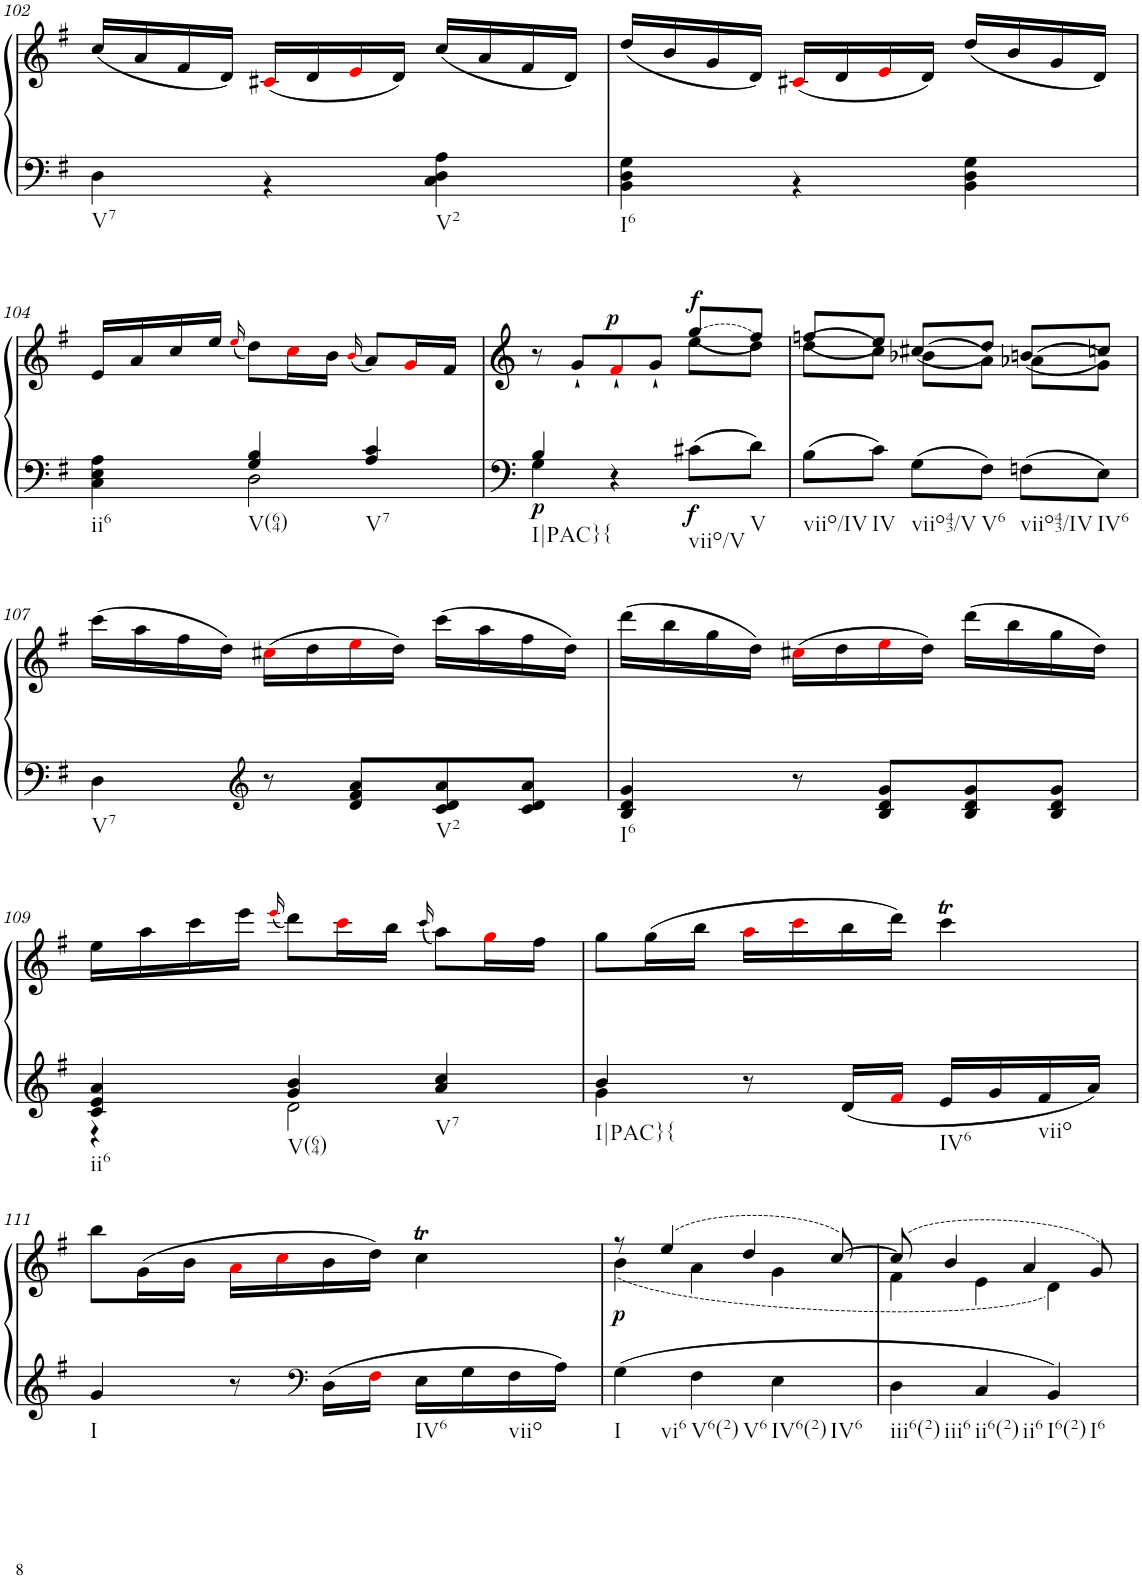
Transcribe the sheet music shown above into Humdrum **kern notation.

**kern	**kern	**dynam
*part1	*part1	*part1
*staff2	*staff1	*staff1/2
*I"Klavier linke Hand	*	*
!!LO:PB:g=z
*clefF4	*clefG2	*
*k[f#]	*k[f#]	*
*M3/4	*M3/4	*
=102	=102	=102
*^	*	*
!LO:TX:b:t=V7	!	!	!
!LO:TX:b:t=V2	!	!	!
2.ryy	4D\	(16cc/LL	.
.	.	16a/	.
.	.	16f#/	.
.	.	16d/JJ)	.
.	4r	(16c#Xi/LL	.
.	.	16d/	.
.	.	16ei/	.
.	.	16d/JJ)	.
.	4C\ 4D\ 4A\	(16cc/LL	.
.	.	16a/	.
.	.	16f#/	.
.	.	16d/JJ)	.
=103	=103	=103	=103
!LO:TX:b:t=I6	!	!	!
2.ryy	4BB\ 4D\ 4G\	(16dd/LL	.
.	.	16b/	.
.	.	16g/	.
.	.	16d/JJ)	.
.	4r	(16c#Xi/LL	.
.	.	16d/	.
.	.	16ei/	.
.	.	16d/JJ)	.
.	4BB\ 4D\ 4G\	(16dd/LL	.
.	.	16b/	.
.	.	16g/	.
.	.	16d/JJ)	.
!!LO:LB:g=z
=104	=104	=104	=104
!LO:TX:b:t=ii6	!	!	!
4ryy	4C\ 4E\ 4A\	16e/LL	.
.	.	16a/	.
.	.	16cc/	.
.	.	16ee/JJ	.
.	.	(16qeei/	.
!LO:TX:b:t=V(64)	!	!	!
4G/ 4B/	2D\	8dd\L)	.
.	.	16cci\L	.
.	.	16b\JJ	.
.	.	(16qbi/	.
!LO:TX:b:t=V7	!	!	!
4A/ 4c/	.	8a/L)	.
.	.	16gi/L	.
.	.	16f#/JJ	.
=105	=105	=105	=105
*	*	*^	*
!LO:TX:b:t=I|PAC}{	!	!	!	!
!	!	!	!	!LO:DY:b=2
4B/	4G\	8r	2ryy	p
.	.	8g`/L	.	.
!	!	!	!	!LO:DY:a
4r	2ryy	8f#`i/	.	p
.	.	8g`/J	.	.
!LO:TX:b:t=viio/V	!	!	!	!
!	!	!	!	!LO:DY:b=2
!	!	!	!	!LO:DY:n=1:a
8c#X\L	.	(8ee\L	(8gg/L	f f
!LO:TX:b:t=V	!	!	!	!
8d\J	.	8dd\J)	8ff#/J)	.
*v	*v	*	*	*
=106	=106	=106	=106
!LO:TX:b:t=viio/IV	!	!	!
8B\L	(8dd\L	(8ffn/L	.
!LO:TX:b:t=IV	!	!	!
8c\J	8cc\J)	8ee/J)	.
!LO:TX:b:t=viio43/V	!	!	!
8G\L	(8b-X\L	(8cc#X/L	.
!LO:TX:b:t=V6	!	!	!
8F#\J	8a\J)	8dd/J)	.
!LO:TX:b:t=viio43/IV	!	!	!
8Fn\L	(8a-X\L	(8bn/L	.
!LO:TX:b:t=IV6	!	!	!
8E\J	8g\J)	8ccn/J)	.
!!LO:LB:g=z
=107	=107	=107	=107
!LO:TX:b:t=V7	!	!	!
*	*v	*v	*
4D\	(16ccc\LL	.
.	16aa\	.
.	16ff#\	.
.	16dd\JJ)	.
*clefG2	*	*
8r	(16cc#Xi\LL	.
.	16dd\	.
8d/ 8f#/ 8a/L	16eei\	.
.	16dd\JJ)	.
!LO:TX:b:t=V2	!	!
8c/ 8d/ 8a/	(16ccc\LL	.
.	16aa\	.
8c/ 8d/ 8a/J	16ff#\	.
.	16dd\JJ)	.
=108	=108	=108
!LO:TX:b:t=I6	!	!
4B/ 4d/ 4g/	(16ddd\LL	.
.	16bb\	.
.	16gg\	.
.	16dd\JJ)	.
8r	(16cc#Xi\LL	.
.	16dd\	.
8B/ 8d/ 8g/L	16eei\	.
.	16dd\JJ)	.
8B/ 8d/ 8g/	(16ddd\LL	.
.	16bb\	.
8B/ 8d/ 8g/J	16gg\	.
.	16dd\JJ)	.
!!LO:LB:g=z
=109	=109	=109
*^	*	*
!LO:TX:b:t=ii6	!	!	!
4c/ 4e/ 4a/	4r	16ee\LL	.
.	.	16aa\	.
.	.	16ccc\	.
.	.	16eee\JJ	.
.	.	(16qeeei/	.
!LO:TX:b:t=V(64)	!	!	!
4g/ 4b/	2d\	8ddd\L)	.
.	.	16ccci\L	.
.	.	16bb\JJ	.
.	.	(16qccc/	.
!LO:TX:b:t=V7	!	!	!
4a/ 4cc/	.	8aa\L)	.
.	.	16ggi\L	.
.	.	16ff#\JJ	.
=110	=110	=110	=110
!LO:TX:b:t=I|PAC}{	!	!	!
4b/	4g\	8gg\L	.
.	.	(16gg\L	.
.	.	16bb\JJ	.
8r	2ryy	16aai\LL	.
.	.	16ccci\	.
16d/LL	.	16bb\	.
16f#i/JJ	.	16ddd\JJ)	.
!LO:TX:b:t=IV6	!	!	!
16e/LL	.	4cccT\	.
16g/	.	.	.
!LO:TX:b:t=viio	!	!	!
16f#/	.	.	.
16a/JJ	.	.	.
*v	*v	*	*
!!LO:LB:g=z
=111	=111	=111
!LO:TX:b:t=I	!	!
4g/	8bb\L	.
.	(16g\L	.
.	16b\JJ	.
8r	16ai\LL	.
.	16cci\	.
*clefF4	*	*
16D\LL	16b\	.
16F#i\JJ	16dd\JJ)	.
!LO:TX:b:t=IV6	!	!
16E\LL	4ccT\	.
16G\	.	.
!LO:TX:b:t=viio	!	!
16F#\	.	.
16A\JJ	.	.
=112	=112	=112
*	*^	*
!LO:TX:b:t=I	!	!	!
!LO:TX:b:t=vi6	!	!	!
!	!	!	!LO:DY:b
4G\	8r	(4b\	p
.	(4ee/	.	.
!LO:TX:b:t=V6(2)	!	!	!
!LO:TX:b:t=V6	!	!	!
4F#\	.	4a\	.
.	4dd/	.	.
!LO:TX:b:t=IV6(2)	!	!	!
!LO:TX:b:t=IV6	!	!	!
4E\	.	4g\	.
.	[8cc/)	.	.
=113	=113	=113	=113
!LO:TX:b:t=iii6(2)	!	!	!
!LO:TX:b:t=iii6	!	!	!
4D\	(8cc/]	4f#\	.
.	4b/	.	.
!LO:TX:b:t=ii6(2)	!	!	!
!LO:TX:b:t=ii6	!	!	!
4C/	.	4e\	.
.	4a/	.	.
!LO:TX:b:t=I6(2)	!	!	!
!LO:TX:b:t=I6	!	!	!
4BB/	.	4d\)	.
.	8g/)	.	.
*	*v	*v	*
=	=	=
*-	*-	*-
